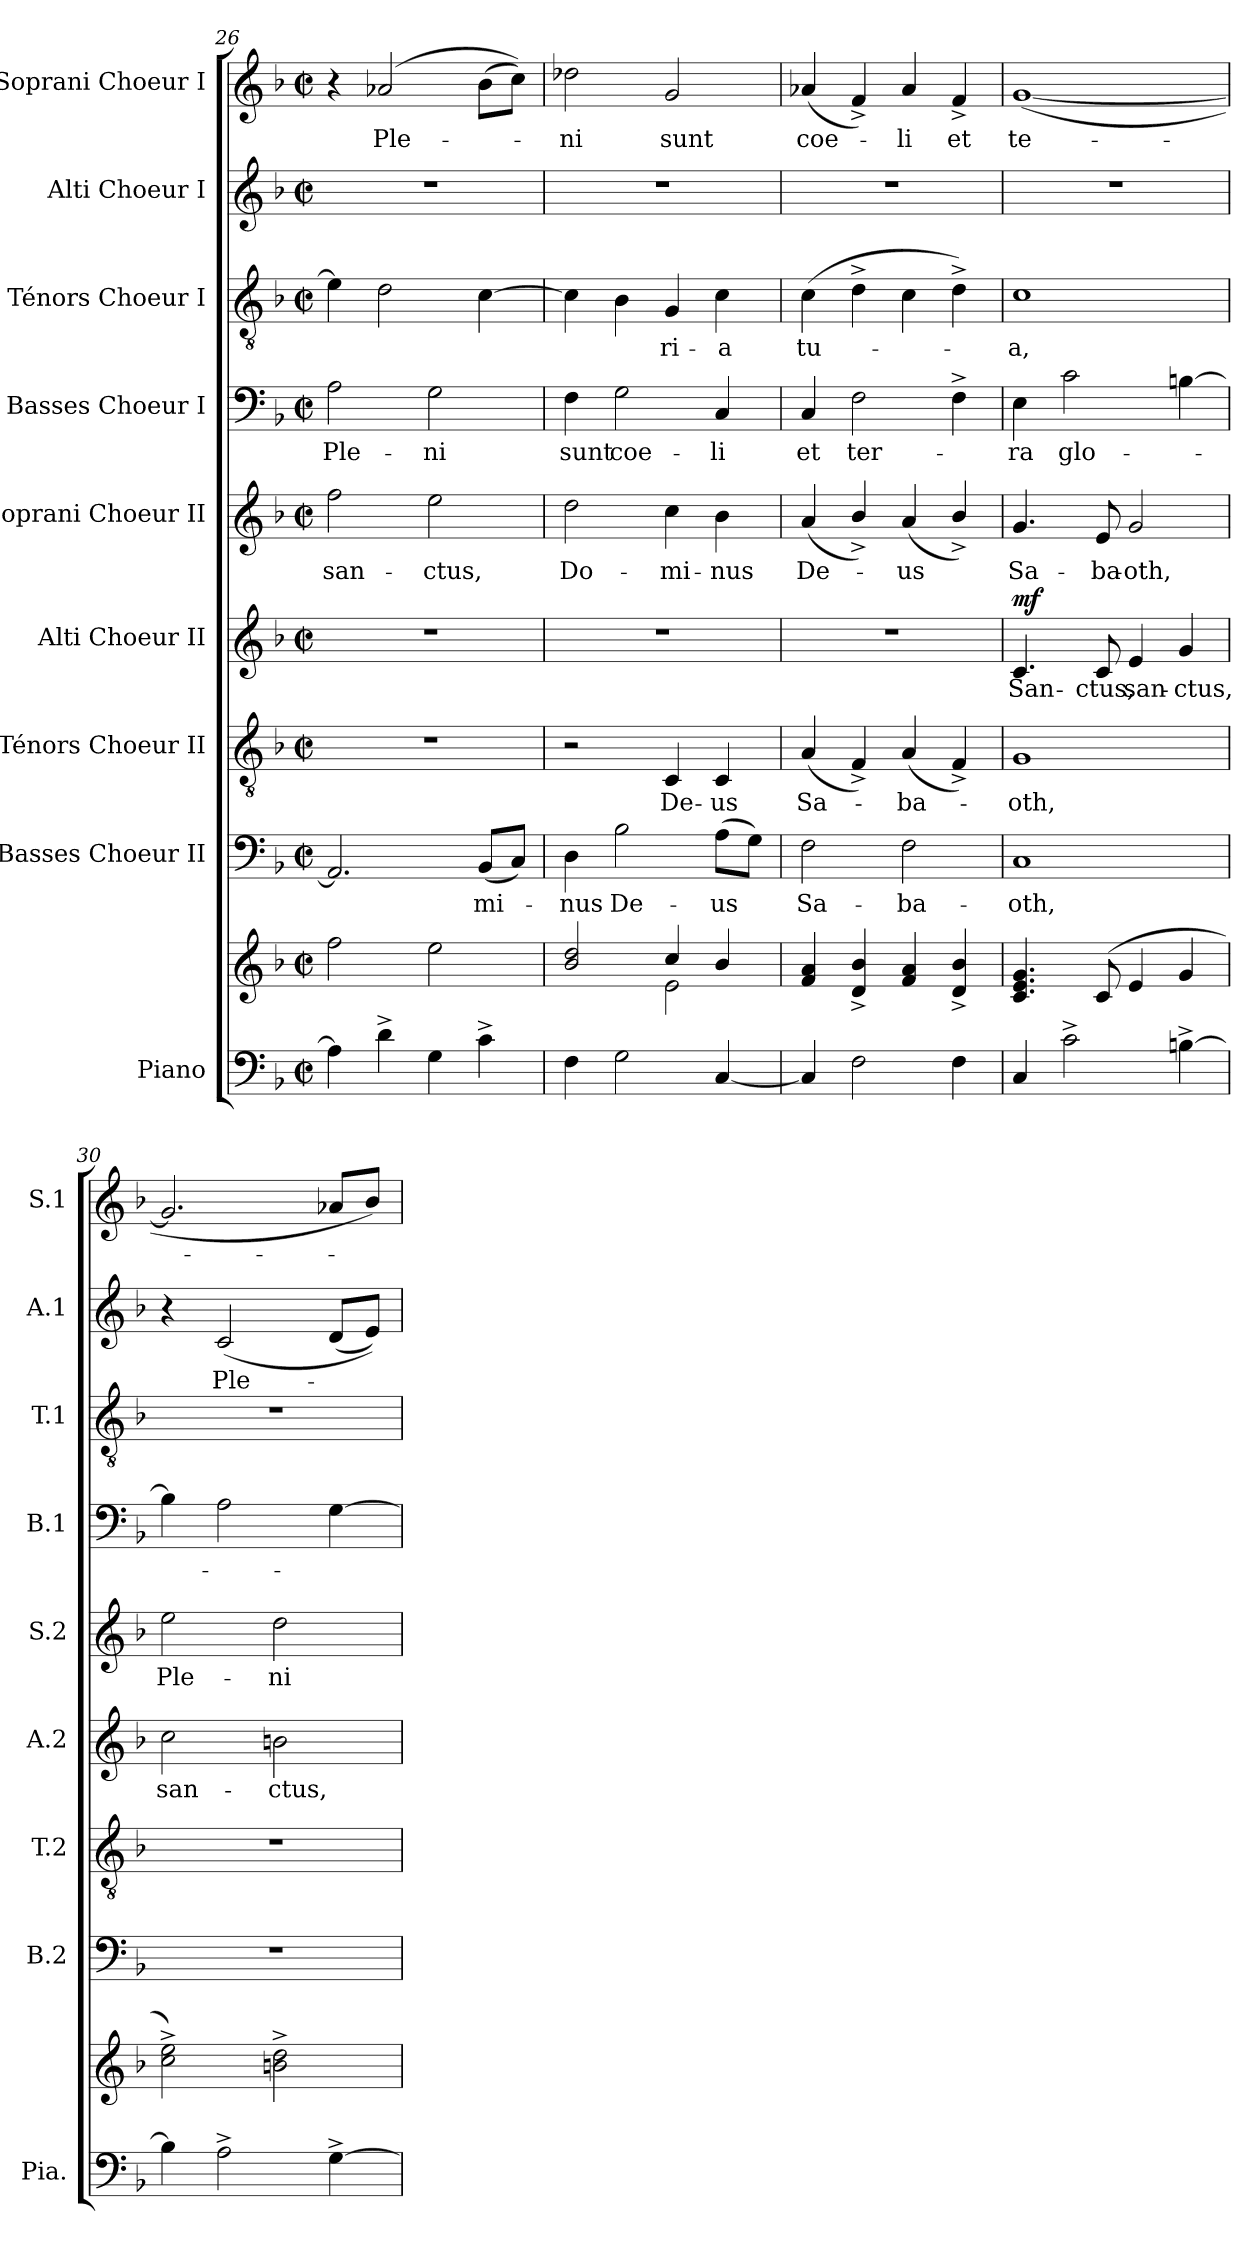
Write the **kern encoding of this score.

**kern	**kern	**kern	**text	**kern	**text	**kern	**text	**dynam	**kern	**text	**kern	**text	**kern	**text	**kern	**text	**kern	**text
*part9	*part9	*part8	*part8	*part7	*part7	*part6	*part6	*part6	*part5	*part5	*part4	*part4	*part3	*part3	*part2	*part2	*part1	*part1
*staff10	*staff9	*staff8	*staff8	*staff7	*staff7	*staff6	*staff6	*staff6	*staff5	*staff5	*staff4	*staff4	*staff3	*staff3	*staff2	*staff2	*staff1	*staff1
*I"Piano	*	*I"Basses Choeur II	*	*I"Ténors Choeur II	*	*I"Alti Choeur II	*	*	*I"Soprani Choeur II	*	*I"Basses Choeur I	*	*I"Ténors Choeur I	*	*I"Alti Choeur I	*	*I"Soprani Choeur I	*
*I'Pia.	*	*I'B.2	*	*I'T.2	*	*I'A.2	*	*	*I'S.2	*	*I'B.1	*	*I'T.1	*	*I'A.1	*	*I'S.1	*
*clefF4	*clefG2	*clefF4	*	*clefGv2	*	*clefG2	*	*	*clefG2	*	*clefF4	*	*clefGv2	*	*clefG2	*	*clefG2	*
*	*	*	*	*	*	*	*	*	*	*	*	*	*	*	*	*	*ITrd2c3	*
*k[b-]	*k[b-]	*k[b-]	*	*k[b-]	*	*k[b-]	*	*	*k[b-]	*	*k[b-]	*	*k[b-]	*	*k[b-]	*	*k[f#c#]	*
*M2/2	*M2/2	*M2/2	*	*M2/2	*	*M2/2	*	*	*M2/2	*	*M2/2	*	*M2/2	*	*M2/2	*	*M2/2	*
*met(c|)	*met(c|)	*met(c|)	*	*met(c|)	*	*met(c|)	*	*	*met(c|)	*	*met(c|)	*	*met(c|)	*	*met(c|)	*	*met(c|)	*
=26	=26	=26	=26	=26	=26	=26	=26	=26	=26	=26	=26	=26	=26	=26	=26	=26	=26	=26
4A\]	2ff\	2.AA/]	.	1r	.	1r	.	.	2ffi\	san-	2A\	Ple-	4e\]	.	1r	.	4r	.
4d^\	.	.	.	.	.	.	.	.	.	.	.	.	2d\	.	.	.	(>2fni/	Ple-
4G\	2ee\	.	.	.	.	.	.	.	2eei\	-ctus,	2G\	-ni	.	.	.	.	.	.
4c^\	.	(8BB-/L	-mi-	.	.	.	.	.	.	.	.	.	[4c\	.	.	.	(8gi\L	.
.	.	8C/J)	.	.	.	.	.	.	.	.	.	.	.	.	.	.	8ai\J))	.
=27	=27	=27	=27	=27	=27	=27	=27	=27	=27	=27	=27	=27	=27	=27	=27	=27	=27	=27
*	*^	*	*	*	*	*	*	*	*	*	*	*	*	*	*	*	*	*
4F\	2b-/ 2dd/	2ryy	4D\	-nus	2r	.	1r	.	.	2ddi\	Do-	4F\	sunt	4c\]	.	1r	.	2b-Xi\	-ni
2G\	.	.	2B-\	De-	.	.	.	.	.	.	.	2G\	coe-	4B-\	.	.	.	.	.
.	4cc/	2e\	.	.	4C/	De-	.	.	.	4cci\	-mi-	.	.	4G/	-ri-	.	.	2ei/	sunt
[4C/	4b-/	.	(8A\L	-us	4C/	-us	.	.	.	4b-i\	-nus	4C/	-li	4c\	-a	.	.	.	.
.	.	.	8G\J)	.	.	.	.	.	.	.	.	.	.	.	.	.	.	.	.
*	*v	*v	*	*	*	*	*	*	*	*	*	*	*	*	*	*	*	*	*
=28	=28	=28	=28	=28	=28	=28	=28	=28	=28	=28	=28	=28	=28	=28	=28	=28	=28	=28
4C/]	4f/ 4a/	2F\	Sa-	(4A/	Sa-	1r	.	.	(4ai/	De-	4C/	et	(4c\	tu-	1r	.	(4fni/	coe-
2F\	4d/^ 4b-/^	.	.	4F^/)	.	.	.	.	4b-^i/)	.	2F\	ter-	4d^\	.	.	.	4d^i/)	.
.	4f/ 4a/	2F\	-ba-	(4A/	-ba-	.	.	.	(4ai/	-us	.	.	4c\	.	.	.	4fi/	-li
4F\	4d/^ 4b-/^	.	.	4F^/)	.	.	.	.	4b-^i/)	.	4F^\	.	4d^\)	.	.	.	4d^i/	et
=29	=29	=29	=29	=29	=29	=29	=29	=29	=29	=29	=29	=29	=29	=29	=29	=29	=29	=29
!	!	!	!	!	!	!	!	!LO:DY:a	!	!	!	!	!	!	!	!	!	!
4C/	4.c/ 4.e/ 4.g/	1C	-oth,	1G	-oth,	4.c/	San-	mf	4.gi/	Sa-	4E\	-ra	1c	-a,	1r	.	([1ei	te-
2c^\	.	.	.	.	.	.	.	.	.	.	2c\	glo-	.	.	.	.	.	.
.	(>8c/	.	.	.	.	8c/	-ctus,	.	8ei/	-ba-	.	.	.	.	.	.	.	.
.	4e/	.	.	.	.	4e/	san-	.	2gi/	-oth,	.	.	.	.	.	.	.	.
[4Bn^\	4g/	.	.	.	.	4g/	-ctus,	.	.	.	[4Bn\	.	.	.	.	.	.	.
!!LO:PB:g=z
=30	=30	=30	=30	=30	=30	=30	=30	=30	=30	=30	=30	=30	=30	=30	=30	=30	=30	=30
4B\]	2cc\^ 2ee\^)	1r	.	1r	.	2cc\	san-	.	2eei\	Ple-	4B\]	.	1r	.	4r	.	2.ei/]	.
2A^\	.	.	.	.	.	.	.	.	.	.	2A\	.	.	.	(>2c/	Ple-	.	.
.	2bn\^ 2dd\^	.	.	.	.	2bn\	-ctus,	.	2ddi\	-ni	.	.	.	.	.	.	.	.
[4G^\	.	.	.	.	.	.	.	.	.	.	[4G\	.	.	.	(8d/L	.	8fni/L	.
.	.	.	.	.	.	.	.	.	.	.	.	.	.	.	8e/J))	.	8gi/J)	.
=	=	=	=	=	=	=	=	=	=	=	=	=	=	=	=	=	=	=
*-	*-	*-	*-	*-	*-	*-	*-	*-	*-	*-	*-	*-	*-	*-	*-	*-	*-	*-
